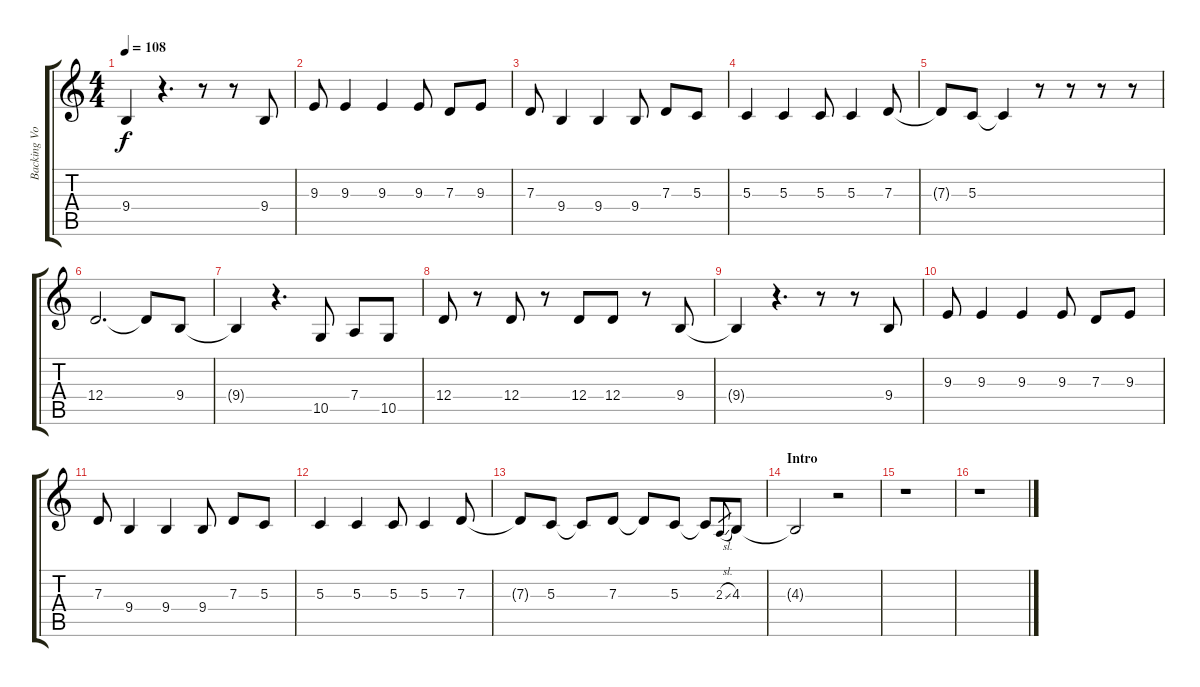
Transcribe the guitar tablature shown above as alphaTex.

\track ("Backing Vocals (Josh Klinghoffer)" "Backing Vo") {instrument oboe}
\staff {score tabs}
\tuning (E4 B3 G3 D3 A2 E2) {hide}
\ts (4 4)
\tempo 108
\clef g2
\ks c
9.4{t}.4{dy f} r.4{d} r.8 r.8 9.4.8 |
9.3.8 9.3.4 9.3.4 9.3.8 7.3.8 9.3.8 |
7.3.8 9.4.4 9.4.4 9.4.8 7.3.8 5.3.8 |
5.3.4 5.3.4 5.3.8 5.3.4 7.3.8 |
7.3{t}.8 5.3.8 5.3{t}.4 r.8 r.8 r.8 r.8 |
12.4.2{d} 12.4{t}.8 9.4.8 |
9.4{t}.4 r.4{d} 10.5.8 7.4.8 10.5.8 |
12.4.8 r.8 12.4.8 r.8 12.4.8 12.4.8 r.8 9.4.8 |
9.4{t}.4 r.4{d} r.8 r.8 9.4.8 |
9.3.8 9.3.4 9.3.4 9.3.8 7.3.8 9.3.8 |
7.3.8 9.4.4 9.4.4 9.4.8 7.3.8 5.3.8 |
5.3.4 5.3.4 5.3.8 5.3.4 7.3.8 |
7.3{t}.8 5.3.8 5.3{t}.8 7.3.8 7.3{t}.8 5.3.8 5.3{t}.8 2.3{sl}.8{gr} 4.3.8 |
\section ("" "Intro")
4.3{t}.2 r.2 |
r.1 |
r.1
